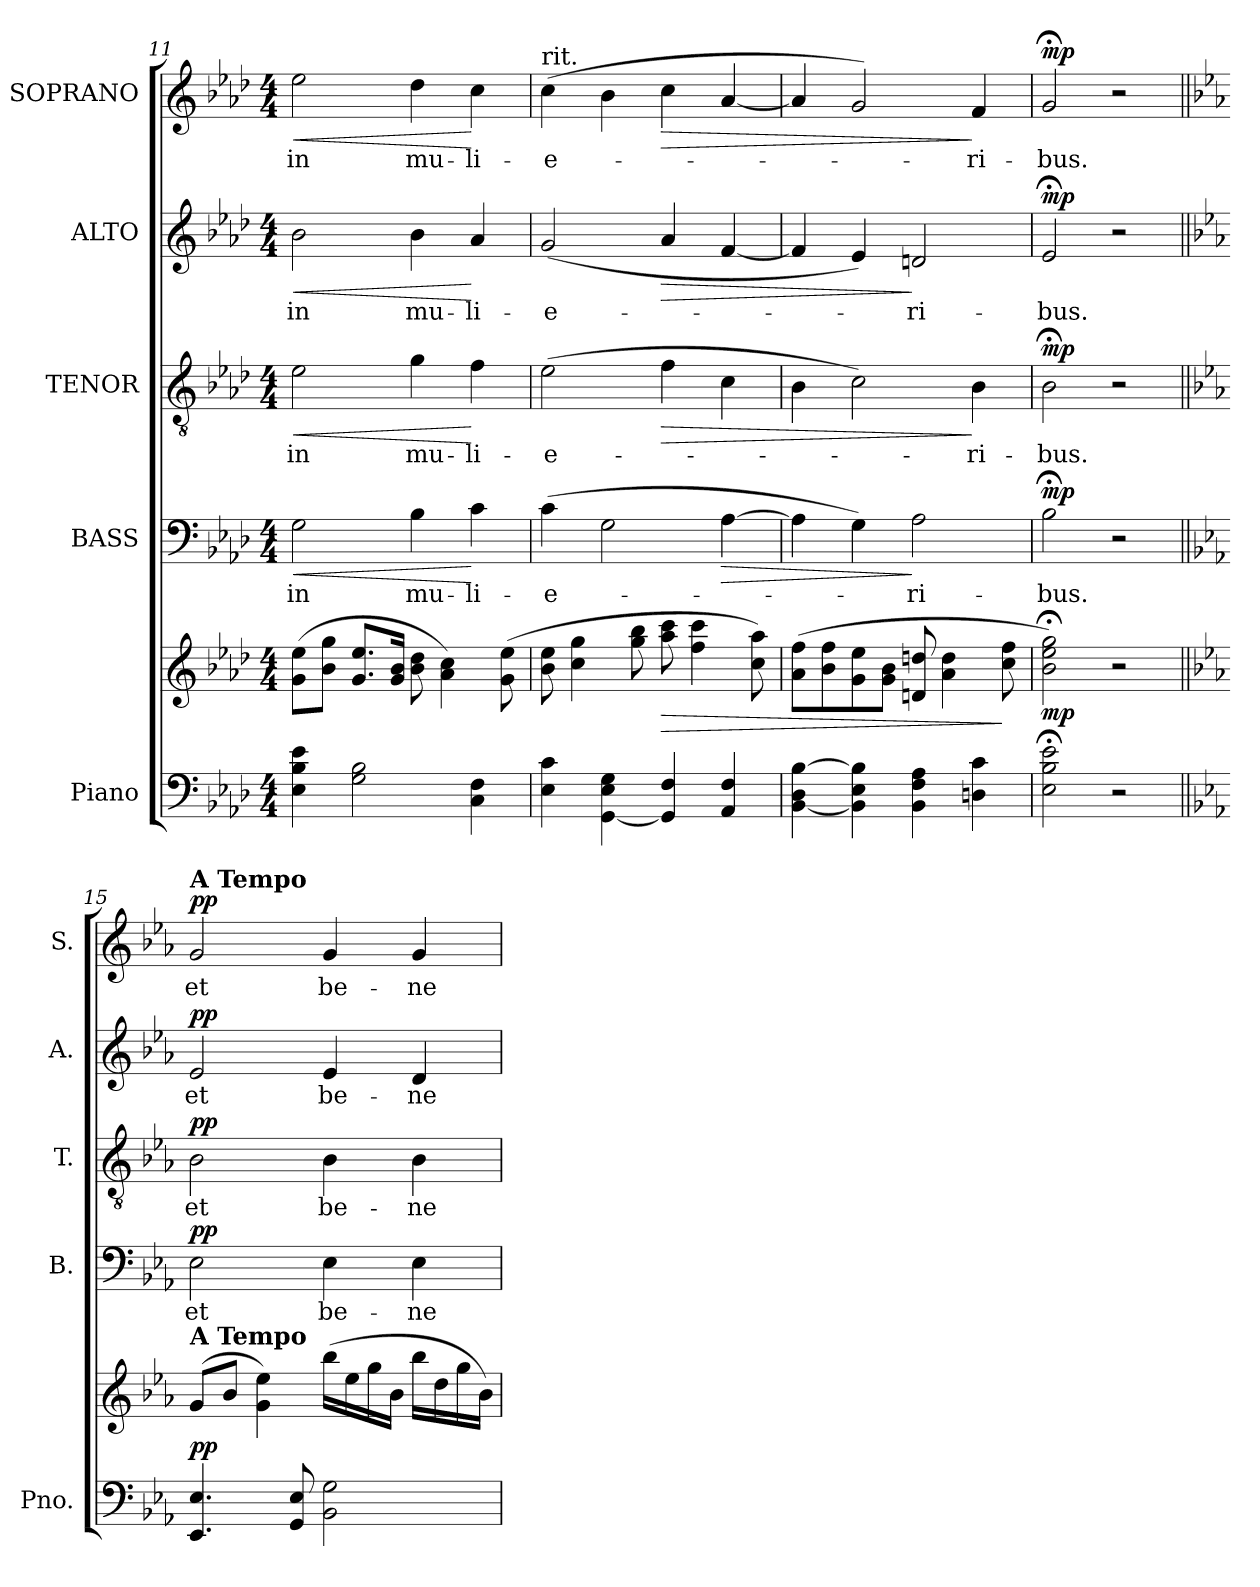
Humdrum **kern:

**kern	**kern	**dynam	**kern	**text	**dynam	**kern	**text	**dynam	**kern	**text	**dynam	**kern	**text	**dynam
*part5	*part5	*part5	*part4	*part4	*part4	*part3	*part3	*part3	*part2	*part2	*part2	*part1	*part1	*part1
*staff6	*staff5	*staff5/6	*staff4	*staff4	*staff4	*staff3	*staff3	*staff3	*staff2	*staff2	*staff2	*staff1	*staff1	*staff1
*I"Piano	*	*	*I"BASS	*	*	*I"TENOR	*	*	*I"ALTO	*	*	*I"SOPRANO	*	*
*I'Pno.	*	*	*I'B.	*	*	*I'T.	*	*	*I'A.	*	*	*I'S.	*	*
*clefF4	*clefG2	*	*clefF4	*	*	*clefGv2	*	*	*clefG2	*	*	*clefG2	*	*
*	*	*	*	*	*	*ITrd7c12	*	*	*	*	*	*	*	*
*k[b-e-a-d-]	*k[b-e-a-d-]	*	*k[b-e-a-d-]	*	*	*k[b-e-a-d-]	*	*	*k[b-e-a-d-]	*	*	*k[b-e-a-d-]	*	*
*f:	*f:	*	*f:	*	*	*f:	*	*	*f:	*	*	*f:	*	*
*M4/4	*M4/4	*	*M4/4	*	*	*M4/4	*	*	*M4/4	*	*	*M4/4	*	*
=11	=11	=11	=11	=11	=11	=11	=11	=11	=11	=11	=11	=11	=11	=11
!	!	!	!	!LO:LY:b:color=#000000	!LO:HP:b	!	!	!	!	!	!	!	!	!
!	!	!	!	!	!	!	!LO:LY:b:color=#000000	!LO:HP:b	!	!	!	!	!	!
!	!	!	!	!	!	!	!	!	!	!LO:LY:b:color=#000000	!LO:HP:b	!	!	!
!	!	!	!	!	!	!	!	!	!	!	!	!	!LO:LY:b:color=#000000	!LO:HP:b
4E-i\ 4B-i 4e-i	(8gi\ 8ee-iL	.	2Gi\	in	<	2E-i\	in	<	2b-i\	in	<	2ee-i\	in	<
.	8b-i\ 8ggiJ	.	.	.	.	.	.	.	.	.	.	.	.	.
2Gi\ 2B-i	8.gi/ 8.ee-iL	.	.	.	.	.	.	.	.	.	.	.	.	.
.	16gi/ 16b-iJk	.	.	.	.	.	.	.	.	.	.	.	.	.
!	!	!	!	!LO:LY:b:color=#000000	!	!	!	!	!	!	!	!	!	!
!	!	!	!	!	!	!	!LO:LY:b:color=#000000	!	!	!	!	!	!	!
!	!	!	!	!	!	!	!	!	!	!LO:LY:b:color=#000000	!	!	!	!
!	!	!	!	!	!	!	!	!	!	!	!	!	!LO:LY:b:color=#000000	!
.	8b-i\ 8dd-i	.	4B-i\	mu-	.	4Gi\	mu-	.	4b-i\	mu-	.	4dd-i\	mu-	.
.	4a-i\ 4cci)	.	.	.	.	.	.	.	.	.	.	.	.	.
!	!	!	!	!LO:LY:b:color=#000000	!	!	!	!	!	!	!	!	!	!
!	!	!	!	!	!	!	!LO:LY:b:color=#000000	!	!	!	!	!	!	!
!	!	!	!	!	!	!	!	!	!	!LO:LY:b:color=#000000	!	!	!	!
!	!	!	!	!	!	!	!	!	!	!	!	!	!LO:LY:b:color=#000000	!
4Ci\ 4Fi	.	.	4ci\	-li-	[	4Fi\	-li-	[	4a-i/	-li-	[	4cci\	-li-	[
.	(8gi\ 8ee-i	.	.	.	.	.	.	.	.	.	.	.	.	.
!!LO:LB:g=z
=12	=12	=12	=12	=12	=12	=12	=12	=12	=12	=12	=12	=12	=12	=12
!	!	!	!	!LO:LY:b:color=#000000	!	!	!	!	!	!	!	!	!	!
!	!	!	!	!	!	!	!LO:LY:b:color=#000000	!	!	!	!	!	!	!
!	!	!	!	!	!	!	!	!	!	!LO:LY:b:color=#000000	!	!	!	!
!	!	!	!	!	!	!	!	!	!	!	!	!LO:TX:t=rit.	!	!
!	!	!	!	!	!	!	!	!	!	!	!	!	!LO:LY:b:color=#000000	!
4E-i\ 4ci	8b-i\ 8ee-i	.	(4ci\	-e-	.	(2E-i\	-e-	.	(2gi/	-e-	.	(4cci\	-e-	.
.	4cci\ 4ggi	.	.	.	.	.	.	.	.	.	.	.	.	.
[<4GGi\ 4E-i 4Gi	.	.	2Gi\	.	.	.	.	.	.	.	.	4b-i\	.	.
.	8ggi\ 8bb-i	.	.	.	.	.	.	.	.	.	.	.	.	.
!	!	!LO:HP:b	!	!	!	!	!	!LO:HP:b	!	!	!LO:HP:b	!	!	!LO:HP:b
4GGi/] 4Fi	8aa-i\ 8ccci	>	.	.	.	4Fi\	.	>	4a-i/	.	>	4cci\	.	>
.	4ffi\ 4ccci	.	.	.	.	.	.	.	.	.	.	.	.	.
!	!	!	!	!	!LO:HP:b	!	!	!	!	!	!	!	!	!
4AA-i/ 4Fi	.	.	[>4A-i\	.	>	4Ci\	.	.	[<4fi/	.	.	[<4a-i/	.	.
.	8cci\ 8aa-i)	.	.	.	.	.	.	.	.	.	.	.	.	.
=13	=13	=13	=13	=13	=13	=13	=13	=13	=13	=13	=13	=13	=13	=13
[<4BB-i\ 4D-i [>4B-i	(8a-i\ 8ffiL	.	4A-i\]	.	.	4BB-i\	.	.	4fi/]	.	.	4a-i/]	.	.
.	8b-i\ 8ffi	.	.	.	.	.	.	.	.	.	.	.	.	.
4BB-i\] 4E-i 4B-i]	8gi\ 8ee-i	.	4Gi\)	.	.	2Ci\)	.	.	4e-i/)	.	.	2gi/)	.	.
.	8gi\ 8b-iJ	.	.	.	.	.	.	.	.	.	.	.	.	.
!	!	!	!	!LO:LY:b:color=#000000	!	!	!	!	!	!	!	!	!	!
!	!	!	!	!	!	!	!	!	!	!LO:LY:b:color=#000000	!	!	!	!
4BB-i\ 4Fi 4A-i	8dni/ 8ddni	.	2A-i\	-ri-	]	.	.	.	2dni/	-ri-	]	.	.	.
.	4a-i\ 4ddi	.	.	.	.	.	.	.	.	.	.	.	.	.
!	!	!	!	!	!	!	!LO:LY:b:color=#000000	!	!	!	!	!	!	!
!	!	!	!	!	!	!	!	!	!	!	!	!	!LO:LY:b:color=#000000	!
4Dni\ 4ci	.	.	.	.	.	4BB-i\	-ri-	]	.	.	.	4fi/	-ri-	]
.	8cci\ 8ffi	]	.	.	.	.	.	.	.	.	.	.	.	.
=14	=14	=14	=14	=14	=14	=14	=14	=14	=14	=14	=14	=14	=14	=14
!	!	!	!	!LO:LY:b:color=#000000	!	!	!	!	!	!	!	!	!	!
!	!	!	!	!	!	!	!LO:LY:b:color=#000000	!	!	!	!	!	!	!
!	!	!	!	!	!	!	!	!	!	!LO:LY:b:color=#000000	!	!	!	!
!	!	!	!	!	!	!	!	!	!	!	!	!	!LO:LY:b:color=#000000	!
2E-i\; 2B-i; 2e-i;	2b-i\; 2ee-i; 2ggi;)	mp	2B-;i\	-bus.	mp	2BB-;i\	-bus.	mp	2e-;i/	-bus.	mp	2g;i/	-bus.	mp
2r	2r	.	2r	.	.	2r	.	.	2r	.	.	2r	.	.
=15||	=15||	=15||	=15||	=15||	=15||	=15||	=15||	=15||	=15||	=15||	=15||	=15||	=15||	=15||
*k[b-e-a-]	*k[b-e-a-]	*	*k[b-e-a-]	*	*	*k[b-e-a-]	*	*	*k[b-e-a-]	*	*	*k[b-e-a-]	*	*
*E-:	*E-:	*	*E-:	*	*	*E-:	*	*	*E-:	*	*	*E-:	*	*
!	!	!	!	!LO:LY:b:color=#000000	!	!	!	!	!	!	!	!	!	!
!	!	!	!	!	!	!	!LO:LY:b:color=#000000	!	!	!	!	!	!	!
!	!	!	!	!	!	!	!	!	!	!LO:LY:b:color=#000000	!	!	!	!
!	!	!	!	!	!	!	!	!	!	!	!	!LO:TX:a:B:t=A Tempo	!	!
!	!LO:TX:a:B:t=A Tempo	!	!	!	!	!	!	!	!	!	!	!	!	!
!	!	!	!	!	!	!	!	!	!	!	!	!	!LO:LY:b:color=#000000	!
4.EE-i/ 4.E-i	(8gi/L	pp	2E-i\	et	pp	2BB-i\	et	pp	2e-i/	et	pp	2gi/	et	pp
.	8b-i/J	.	.	.	.	.	.	.	.	.	.	.	.	.
.	4gi\ 4ee-i)	.	.	.	.	.	.	.	.	.	.	.	.	.
8GGi/ 8E-i	.	.	.	.	.	.	.	.	.	.	.	.	.	.
!	!	!	!	!LO:LY:b:color=#000000	!	!	!	!	!	!	!	!	!	!
!	!	!	!	!	!	!	!LO:LY:b:color=#000000	!	!	!	!	!	!	!
!	!	!	!	!	!	!	!	!	!	!LO:LY:b:color=#000000	!	!	!	!
!	!	!	!	!	!	!	!	!	!	!	!	!	!LO:LY:b:color=#000000	!
2BB-i\ 2Gi	(16bb-i\LL	.	4E-i\	be-	.	4BB-i\	be-	.	4e-i/	be-	.	4gi/	be-	.
.	16ee-i\	.	.	.	.	.	.	.	.	.	.	.	.	.
.	16ggi\	.	.	.	.	.	.	.	.	.	.	.	.	.
.	16b-i\JJ	.	.	.	.	.	.	.	.	.	.	.	.	.
!	!	!	!	!LO:LY:b:color=#000000	!	!	!	!	!	!	!	!	!	!
!	!	!	!	!	!	!	!LO:LY:b:color=#000000	!	!	!	!	!	!	!
!	!	!	!	!	!	!	!	!	!	!LO:LY:b:color=#000000	!	!	!	!
!	!	!	!	!	!	!	!	!	!	!	!	!	!LO:LY:b:color=#000000	!
.	16bb-i\LL	.	4E-i\	-ne-	.	4BB-i\	-ne-	.	4di/	-ne-	.	4gi/	-ne-	.
.	16ddi\	.	.	.	.	.	.	.	.	.	.	.	.	.
.	16ggi\	.	.	.	.	.	.	.	.	.	.	.	.	.
.	16b-i\JJ)	.	.	.	.	.	.	.	.	.	.	.	.	.
=	=	=	=	=	=	=	=	=	=	=	=	=	=	=
*-	*-	*-	*-	*-	*-	*-	*-	*-	*-	*-	*-	*-	*-	*-
